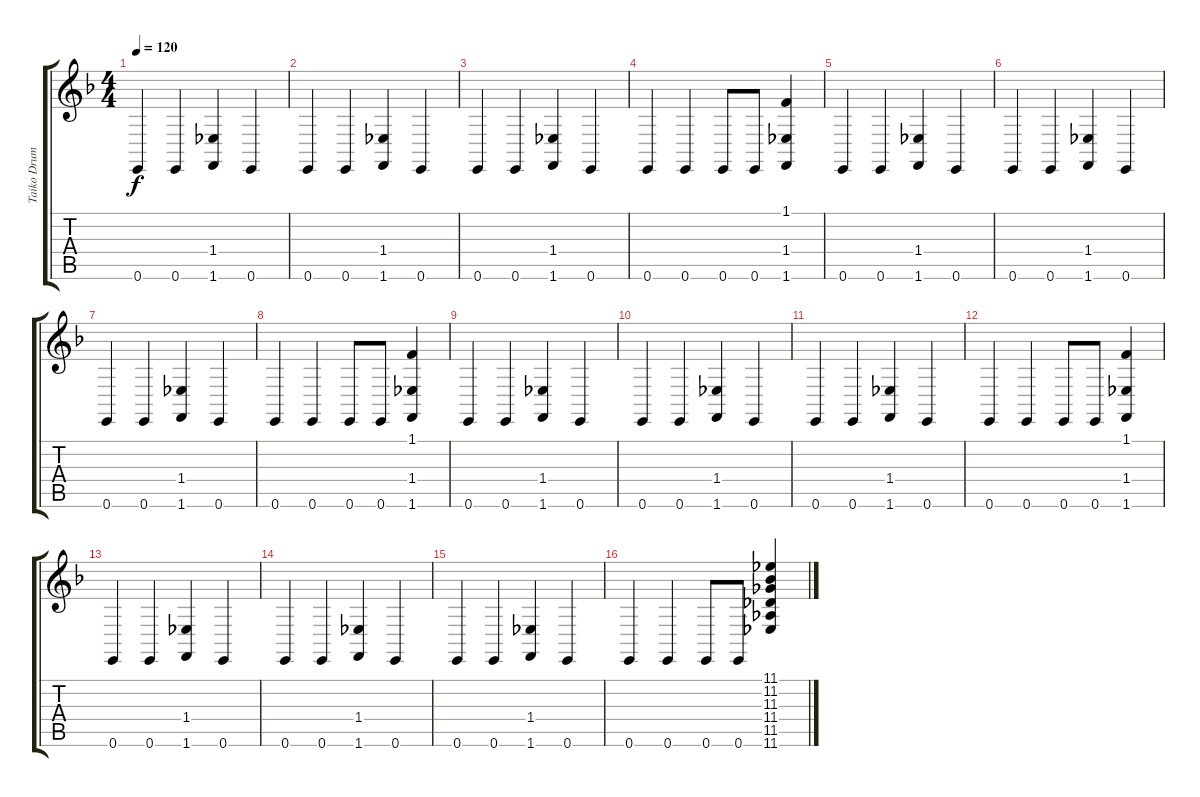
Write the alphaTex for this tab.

\track ("Taiko Drum" "Taiko Drum") {instrument taikodrum}
\staff {score tabs}
\tuning (E4 B3 G3 D3 A2 E2) {hide}
\ts (4 4)
\tempo 120
\clef g2
\ks f
0.6.4{dy f instrument taikodrum} 0.6.4 (1.4 1.6).4 0.6.4 |
0.6.4 0.6.4 (1.4 1.6).4 0.6.4 |
0.6.4 0.6.4 (1.4 1.6).4 0.6.4 |
0.6.4 0.6.4 0.6.8 0.6.8 (1.1 1.4 1.6).4 |
0.6.4 0.6.4 (1.4 1.6).4 0.6.4 |
0.6.4 0.6.4 (1.4 1.6).4 0.6.4 |
0.6.4 0.6.4 (1.4 1.6).4 0.6.4 |
0.6.4 0.6.4 0.6.8 0.6.8 (1.1 1.4 1.6).4 |
0.6.4 0.6.4 (1.4 1.6).4 0.6.4 |
0.6.4 0.6.4 (1.4 1.6).4 0.6.4 |
0.6.4 0.6.4 (1.4 1.6).4 0.6.4 |
0.6.4 0.6.4 0.6.8 0.6.8 (1.1 1.4 1.6).4 |
0.6.4 0.6.4 (1.4 1.6).4 0.6.4 |
0.6.4 0.6.4 (1.4 1.6).4 0.6.4 |
0.6.4 0.6.4 (1.4 1.6).4 0.6.4 |
0.6.4 0.6.4 0.6.8 0.6.8 (11.1 11.2 11.3 11.4 11.5 11.6).4
